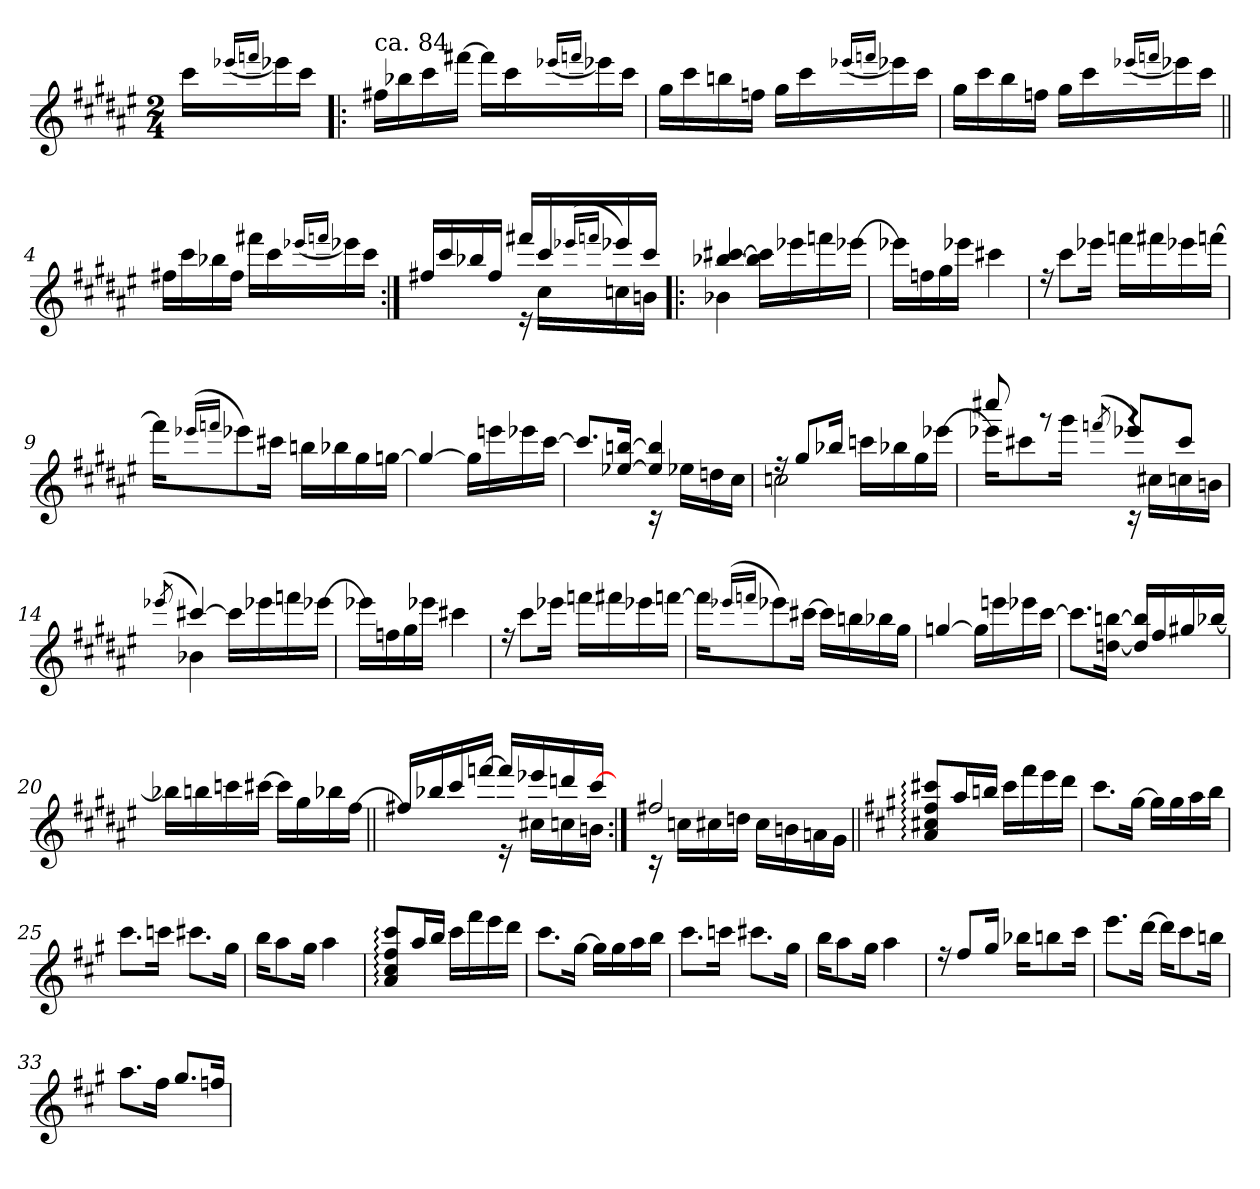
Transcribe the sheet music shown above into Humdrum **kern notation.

**kern
*part1
*staff1
*clefG2
*k[f#c#g#d#a#e#]
*F#:
*M2/4
=
16ccc#\LL
(<16qeee-X/LL
16qfffn/JJ
16eee-X\)
16ccc#\JJ
=1!|:
*^
!LO:TX:a:t=ca. 84	!
16ff#X\LL	4ryy
16bb-X\	.
16ccc#\	.
[<16fff#X\JJ	.
16fff#\LL]	4ryy
16ccc#\	.
(<16qeee-X/LL	.
16qfffn/JJ	.
16eee-X\)	.
16ccc#\JJ	.
=2	=2
16gg#\LL	4ryy
16ccc#\	.
16bbn\	.
16ffn\JJ	.
16gg#\LL	4ryy
16ccc#\	.
(<16qeee-X/LL	.
16qfffn/JJ	.
16eee-X\)	.
16ccc#\JJ	.
=3	=3
16gg#\LL	4ryy
16ccc#\	.
16bb\	.
16ffn\JJ	.
16gg#\LL	4ryy
16ccc#\	.
(<16qeee-X/LL	.
16qfffn/JJ	.
16eee-X\)	.
16ccc#\JJ	.
!!LO:LB:g=z	!!
=4||	=4||
16ff#X\LL	4ryy
16ccc#\	.
16bb-X\	.
16ff#\JJ	.
16fff#X\LL	4ryy
16ccc#\	.
(<16qeee-X/LL	.
16qfffn/JJ	.
16eee-X\)	.
16ccc#\JJ	.
=5:|!	=5:|!
*	*^
16ff#X/LL	4ryy	4ryy
16ccc#/	.	.
16bb-X/	.	.
16ff#/JJ	.	.
16fff#X/LL	16re	4ryy
16ccc#/	16cc#!\LL	.
(<16qeee-X/LL	.	.
16qfffn/JJ	.	.
16eee-X/)	16ccn!\	.
16ccc#/JJ	16bn!\JJ	.
=6!|:	=6!|:	=6!|:
[>4bb-X/ [>4ccc#X/	4b-X!\	4ryy
16bb-\] 16ccc#\]LL	4ryy	4ryy
16eee-X\	.	.
16fffn\	.	.
[>16eee-X\JJ	.	.
*	*v	*v
=7	=7
16eee-X\LL]	4ryy
16ffn\	.
16gg#\	.
16eee-X\JJ	.
4ccc#X\	4ryy
!!LO:LB:g=z	!!
=8	=8
16rff	4ryy
8ccc#\L	.
16eee-X\Jk	.
16fffn\LL	4ryy
16fff#X\	.
16eee-X\	.
[<16fffn\JJ	.
=9	=9
16fffn\KL]	2ryy
(<16qeee-X/LL	.
16qfffn/JJ	.
8eee-X\)	.
16ccc#X\Jk	.
16bbn\LL	.
16bb-X\	.
16gg#\	.
[<16ggn\JJ	.
=10	=10
4ggn/_	2ryy
16gg\LL]	.
16eeen\	.
16eee-X\	.
[<16ccc#\JJ	.
=11	=11
*	*^
8.ccc#/L]	4ryy	2ryy
[>16ee-X/ [>16bbn/Jk	.	.
4ee-/] 4bb/]	16rB	.
.	16ee-X!\LL	.
.	16ddn!\	.
.	16cc#!\JJ	.
!!LO:LB:g=z	!!	!!
=12	=12	=12
16rff	2ccn!\	2ryy
8gg#/L	.	.
16bb-X/Jk	.	.
16cccn\LL	.	.
16bb-X\	.	.
16gg#\	.	.
[>16eee-X\JJ	.	.
=13	=13	=13
*	*	*^
16eee-X\KL]	8c#X\yy	8ryy	8cccc#X!/
8ccc#X\	.	.	.
.	8ryy	8ryy	8rggg
16ggg#\Jk	.	.	.
(<8qfffn/	.	.	.
8eee-X/L)	16rB	4ryy	4rggg
.	16cc#X!\LL	.	.
8ccc#/J	16ccn!\	.	.
.	16bn!\JJ	.	.
*v	*v	*v	*v
=14
(<8qeee-X/
*^
*	*^
[>4ccc#X/)	4b-X!\	4ryy
16ccc#\LL]	4ryy	4ryy
16eee-X\	.	.
16fffn\	.	.
[>16eee-X\JJ	.	.
*	*v	*v
=15	=15
16eee-X\LL]	4ryy
16ffn\	.
16gg#\	.
16eee-X\JJ	.
4ccc#X\	4ryy
!!LO:LB:g=z	!!
=16	=16
16rff	4ryy
8ccc#\L	.
16eee-X\Jk	.
16fffn\LL	4ryy
16fff#X\	.
16eee-X\	.
[<16fffn\JJ	.
=17	=17
16fffn\KL]	2ryy
(<16qeee-X/LL	.
16qfffn/JJ	.
8eee-X\)	.
[<16ccc#X\Jk	.
16ccc#\LL]	.
16bbn\	.
16bb-X\	.
16gg#\JJ	.
=18	=18
[>4ggn/	2ryy
16gg\LL]	.
16eeen\	.
16eee-X\	.
[<16ccc#\JJ	.
=19	=19
8.ccc#\L]	4ryy
[<16ddn\ [<16bbn\Jk	.
16dd/] 16bb/]LL	4ryy
16ff#/	.
16gg#X/	.
[>16bb-X/JJ	.
=20	=20
16bb-X\LL]	4ryy
16bbn\	.
16cccn\	.
[<16ccc#X\JJ	.
16ccc#\LL]	4rfyy
16gg#\	.
16bb-X\	.
[<16ff#\JJ	.
!!LO:LB:g=z	!!
=21||	=21||
*	*^
16ff#X/LL]	4ryy	2ryy
16bb-X/	.	.
16ccc#/	.	.
[>16fffn/JJ	.	.
16fff/LL]	16re	.
16eee-X/	16cc#X!\LL	.
16dddn/	16ccn!\	.
[>16ccc#/JJ	16bn!\JJ	.
=22:|!	=22:|!	=22:|!
2ff#X/	16rc	2ryy
.	16ccn!\LL	.
.	16cc#X!\	.
.	16ddn!\JJ	.
.	16cc#!\LL	.
.	16bn!\	.
.	16an!\	.
.	16g#!\JJ	.
*v	*v	*v
=23||
*k[f#c#g#]
*A:
*^
8a/: 8cc#X/: 8ff#/: 8ccc#X/:L	4ryy
16aa/L	.
16bbn/JJ	.
16ccc#\LL	4ryy
16fff#\	.
16eee\	.
16ddd\JJ	.
=24	=24
8.ccc#\L	2ryy
[<16gg#\Jk	.
16gg#\LL]	.
16gg#\	.
16aa\	.
16bb\JJ	.
!!LO:LB:g=z	!!
=25	=25
8.ccc#\L	2ryy
16cccn\Jk	.
8.ccc#X\L	.
16gg#\Jk	.
=26	=26
16bb\KL	2ryy
8aa\	.
16gg#\Jk	.
4aa\	.
=27	=27
8a/: 8cc#/: 8ff#/: 8ccc#/:L	4ryy
16aa/L	.
16bb/JJ	.
16ccc#\LL	4ryy
16fff#\	.
16eee\	.
16ddd\JJ	.
=28	=28
8.ccc#\L	2ryy
[<16gg#\Jk	.
16gg#\LL]	.
16gg#\	.
16aa\	.
16bb\JJ	.
=29	=29
8.ccc#\L	2ryy
16cccn\Jk	.
8.ccc#X\L	.
16gg#\Jk	.
!!LO:LB:g=z	!!
=30	=30
16bb\KL	2ryy
8aa\	.
16gg#\Jk	.
4aa\	.
=31	=31
16rff	4ryy
8ff#/L	.
16gg#/Jk	.
16bb-X\KL	4ryy
8bbn\	.
16ccc#\Jk	.
=32	=32
8.eee\L	4ryy
[<16ddd\Jk	.
16ddd\KL]	4ryy
8ccc#\	.
16bbn\Jk	.
=33	=33
8.aa\L	4ryy
16ff#\Jk	.
8.gg#/L	4ryy
16ffn/Jk	.
*v	*v
=
*-
